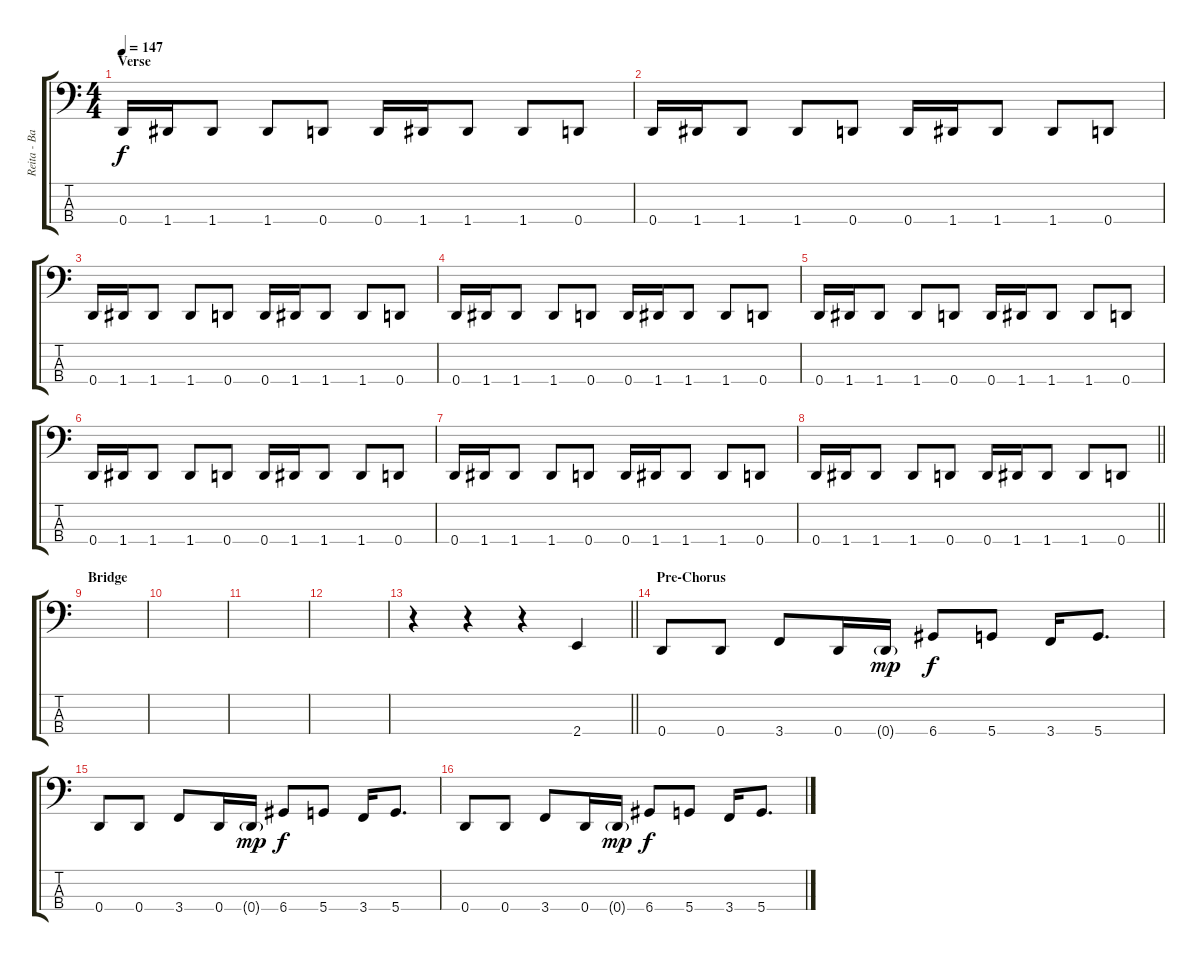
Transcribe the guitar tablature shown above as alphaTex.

\track ("Reita - Bass" "Reita - Ba") {instrument electricbasspick}
\staff {score tabs}
\tuning (G2 D2 A1 D1) {hide}
\ts (4 4)
\section ("" "Verse")
\tempo 147
\clef f4
\ks c
0.4.16{dy f} 1.4.16 1.4.8 1.4.8 0.4.8 0.4.16 1.4.16 1.4.8 1.4.8 0.4.8 |
0.4.16 1.4.16 1.4.8 1.4.8 0.4.8 0.4.16 1.4.16 1.4.8 1.4.8 0.4.8 |
0.4.16 1.4.16 1.4.8 1.4.8 0.4.8 0.4.16 1.4.16 1.4.8 1.4.8 0.4.8 |
0.4.16 1.4.16 1.4.8 1.4.8 0.4.8 0.4.16 1.4.16 1.4.8 1.4.8 0.4.8 |
0.4.16 1.4.16 1.4.8 1.4.8 0.4.8 0.4.16 1.4.16 1.4.8 1.4.8 0.4.8 |
0.4.16 1.4.16 1.4.8 1.4.8 0.4.8 0.4.16 1.4.16 1.4.8 1.4.8 0.4.8 |
0.4.16 1.4.16 1.4.8 1.4.8 0.4.8 0.4.16 1.4.16 1.4.8 1.4.8 0.4.8 |
\barLineRight lightlight
0.4.16 1.4.16 1.4.8 1.4.8 0.4.8 0.4.16 1.4.16 1.4.8 1.4.8 0.4.8 |
\section ("" "Bridge")
|
|
|
|
\barLineRight lightlight
r.4 r.4 r.4 2.4.4 |
\section ("" "Pre-Chorus")
0.4.8 0.4.8 3.4.8 0.4.16 0.4{g}.16{dy mp} 6.4.8{dy f} 5.4.8 3.4.16 5.4.8{d} |
0.4.8 0.4.8 3.4.8 0.4.16 0.4{g}.16{dy mp} 6.4.8{dy f} 5.4.8 3.4.16 5.4.8{d} |
0.4.8 0.4.8 3.4.8 0.4.16 0.4{g}.16{dy mp} 6.4.8{dy f} 5.4.8 3.4.16 5.4.8{d}
